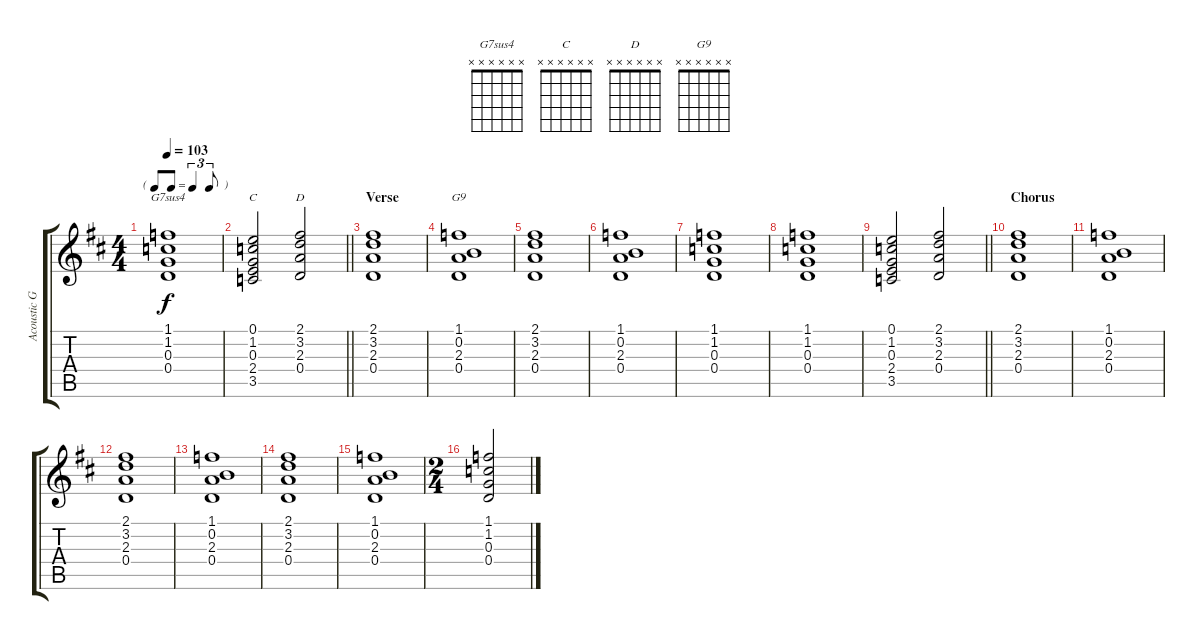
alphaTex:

\track ("Acoustic Guitar" "Acoustic G") {instrument acousticguitarsteel}
\staff {score tabs}
\tuning (E4 B3 G3 D3 A2 E2) {hide}
\chord ("G7sus4" x x x x x x)
\chord ("C" x x x x x x)
\chord ("D" x x x x x x)
\chord ("G9" x x x x x x)
\ts (4 4)
\tf triplet8th
\tempo 103
\clef g2
\ks d
(1.1 1.2 0.3 0.4).1{ch "G7sus4" dy f} |
\barLineRight lightlight
(0.1 1.2 0.3 2.4 3.5).2{ch "C"} (2.1 3.2 2.3 0.4).2{ch "D"} |
\section ("" "Verse")
(2.1 3.2 2.3 0.4).1 |
(1.1 0.2 2.3 0.4).1{ch "G9"} |
(2.1 3.2 2.3 0.4).1 |
(1.1 0.2 2.3 0.4).1 |
(1.1 1.2 0.3 0.4).1 |
(1.1 1.2 0.3 0.4).1 |
\barLineRight lightlight
(0.1 1.2 0.3 2.4 3.5).2 (2.1 3.2 2.3 0.4).2 |
\section ("" "Chorus")
(2.1 3.2 2.3 0.4).1 |
(1.1 0.2 2.3 0.4).1 |
(2.1 3.2 2.3 0.4).1 |
(1.1 0.2 2.3 0.4).1 |
(2.1 3.2 2.3 0.4).1 |
(1.1 0.2 2.3 0.4).1 |
\ts (2 4)
(1.1 1.2 0.3 0.4).2
